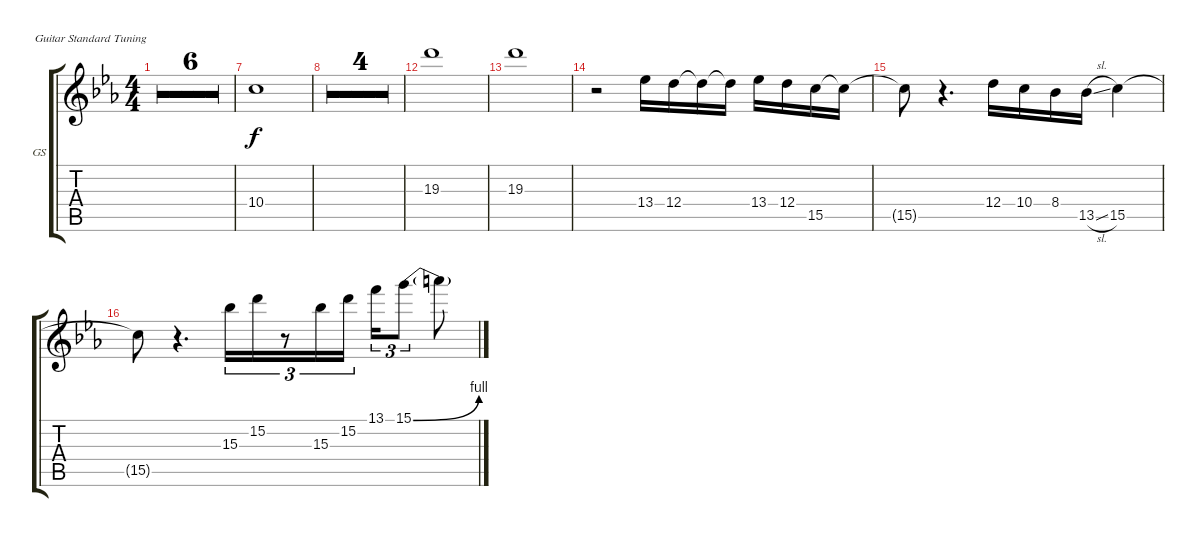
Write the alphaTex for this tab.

\defaultSystemsLayout 4
\bracketExtendMode groupsimilarinstruments
\firstSystemTrackNameOrientation horizontal
\otherSystemsTrackNameOrientation horizontal
\track ("Guitar solo" "GS") {multiBarRest instrument overdrivenguitar}
\staff {score tabs}
\tuning (E4 B3 G3 D3 A2 E2)
\ts (4 4)
\tempo 65
\clef g2
\ks cminor
|
|
|
|
|
|
10.4.1 |
|
|
|
|
19.3.1 |
19.3.1 |
r.2 13.4.16 12.4.16 12.4{t}.16 12.4{t}.16 13.4.16 12.4.16 15.5.16 15.5{t}.16 |
15.5{t}.8 r.4{d} 12.4.16 10.4.16 8.4.16 13.5{sl}.16 15.5.4 |
15.5{t}.8 r.4{d} 15.3.16{tu (3 2)} 15.2.16{tu (3 2)} r.8{tu (3 2)} 15.3.16{tu (3 2)} 15.2.16{tu (3 2)} 13.1.16{tu (3 2)} 15.1{be (bend 0 0 15 4)}.8{tu (3 2)} 15.1{t}.8
